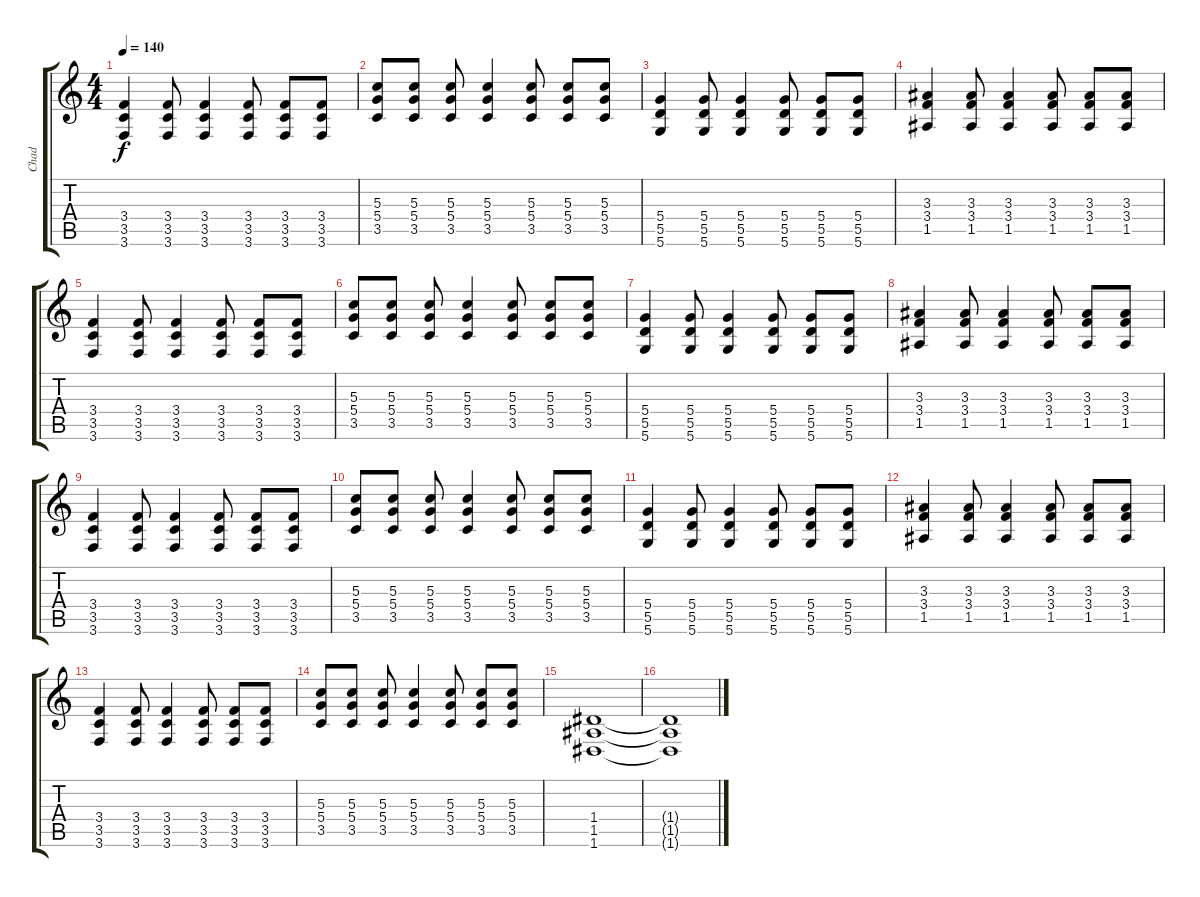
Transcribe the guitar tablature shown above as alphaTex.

\track ("Chad" "Chad") {instrument overdrivenguitar}
\staff {score tabs}
\tuning (E4 B3 G3 D3 A2 D2) {hide}
\ts (4 4)
\tempo 140
\clef g2
\ks c
(3.4 3.5 3.6).4{dy f} (3.4 3.5 3.6).8 (3.4 3.5 3.6).4 (3.4 3.5 3.6).8 (3.4 3.5 3.6).8 (3.4 3.5 3.6).8 |
(5.3 5.4 3.5).8 (5.3 5.4 3.5).8 (5.3 5.4 3.5).8 (5.3 5.4 3.5).4 (5.3 5.4 3.5).8 (5.3 5.4 3.5).8 (5.3 5.4 3.5).8 |
(5.4 5.5 5.6).4 (5.4 5.5 5.6).8 (5.4 5.5 5.6).4 (5.4 5.5 5.6).8 (5.4 5.5 5.6).8 (5.4 5.5 5.6).8 |
(3.3 3.4 1.5).4 (3.3 3.4 1.5).8 (3.3 3.4 1.5).4 (3.3 3.4 1.5).8 (3.3 3.4 1.5).8 (3.3 3.4 1.5).8 |
(3.4 3.5 3.6).4 (3.4 3.5 3.6).8 (3.4 3.5 3.6).4 (3.4 3.5 3.6).8 (3.4 3.5 3.6).8 (3.4 3.5 3.6).8 |
(5.3 5.4 3.5).8 (5.3 5.4 3.5).8 (5.3 5.4 3.5).8 (5.3 5.4 3.5).4 (5.3 5.4 3.5).8 (5.3 5.4 3.5).8 (5.3 5.4 3.5).8 |
(5.4 5.5 5.6).4 (5.4 5.5 5.6).8 (5.4 5.5 5.6).4 (5.4 5.5 5.6).8 (5.4 5.5 5.6).8 (5.4 5.5 5.6).8 |
(3.3 3.4 1.5).4 (3.3 3.4 1.5).8 (3.3 3.4 1.5).4 (3.3 3.4 1.5).8 (3.3 3.4 1.5).8 (3.3 3.4 1.5).8 |
(3.4 3.5 3.6).4 (3.4 3.5 3.6).8 (3.4 3.5 3.6).4 (3.4 3.5 3.6).8 (3.4 3.5 3.6).8 (3.4 3.5 3.6).8 |
(5.3 5.4 3.5).8 (5.3 5.4 3.5).8 (5.3 5.4 3.5).8 (5.3 5.4 3.5).4 (5.3 5.4 3.5).8 (5.3 5.4 3.5).8 (5.3 5.4 3.5).8 |
(5.4 5.5 5.6).4 (5.4 5.5 5.6).8 (5.4 5.5 5.6).4 (5.4 5.5 5.6).8 (5.4 5.5 5.6).8 (5.4 5.5 5.6).8 |
(3.3 3.4 1.5).4 (3.3 3.4 1.5).8 (3.3 3.4 1.5).4 (3.3 3.4 1.5).8 (3.3 3.4 1.5).8 (3.3 3.4 1.5).8 |
(3.4 3.5 3.6).4 (3.4 3.5 3.6).8 (3.4 3.5 3.6).4 (3.4 3.5 3.6).8 (3.4 3.5 3.6).8 (3.4 3.5 3.6).8 |
(5.3 5.4 3.5).8 (5.3 5.4 3.5).8 (5.3 5.4 3.5).8 (5.3 5.4 3.5).4 (5.3 5.4 3.5).8 (5.3 5.4 3.5).8 (5.3 5.4 3.5).8 |
(1.4 1.5 1.6).1 |
(1.4{t} 1.5{t} 1.6{t}).1
